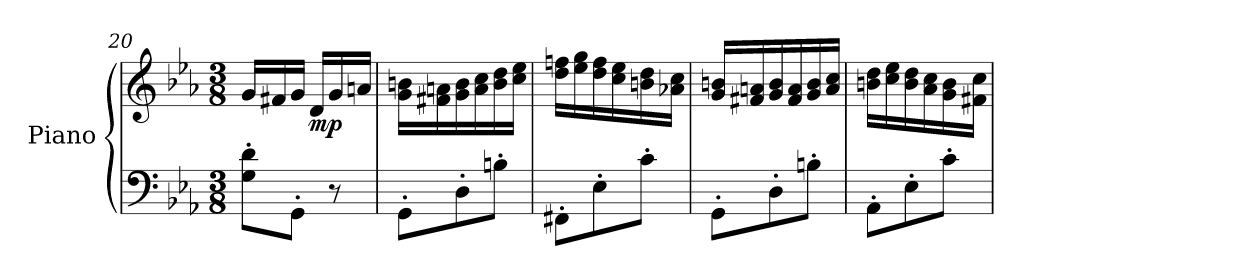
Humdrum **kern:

**kern	**kern	**dynam
*part1	*part1	*part1
*staff2	*staff1	*staff1/2
*I"Piano	*	*
*I'Pno.	*	*
*clefF4	*clefG2	*
*k[b-e-a-]	*k[b-e-a-]	*
*M3/8	*M3/8	*
=20	=20	=20
8G\' 8d\'L	16g/LL	.
.	16f#X/	.
8GG'\J	16g/JJ	.
!	!	!LO:DY:b
.	16d/LL	mp
8r	16g/	.
.	16an/JJ	.
=21	=21	=21
8GG'\L	16g\ 16bn\LL	.
.	16f#X\ 16an\	.
8D'\	16g\ 16b\	.
.	16a\ 16cc\	.
8Bn'\J	16b\ 16dd\	.
.	16cc\ 16ee-\JJ	.
=22	=22	=22
8FF#X'\L	16dd\ 16ffn\LL	.
.	16ee-\ 16gg\	.
8E-'\	16dd\ 16ff\	.
.	16cc\ 16ee-\	.
8c'\J	16bn\ 16dd\	.
.	16a-X\ 16cc\JJ	.
=23	=23	=23
8GG'\L	16g/ 16bn/LL	.
.	16f#X/ 16an/	.
8D'\	16g/ 16b/	.
.	16f#/ 16a/	.
8Bn'\J	16g/ 16b/	.
.	16a/ 16cc/JJ	.
=24	=24	=24
8AA-'\L	16bn\ 16dd\LL	.
.	16cc\ 16ee-\	.
8E-'\	16b\ 16dd\	.
.	16a-\ 16cc\	.
8c'\J	16g\ 16b\	.
.	16f#X\ 16cc\JJ	.
=	=	=
*-	*-	*-
